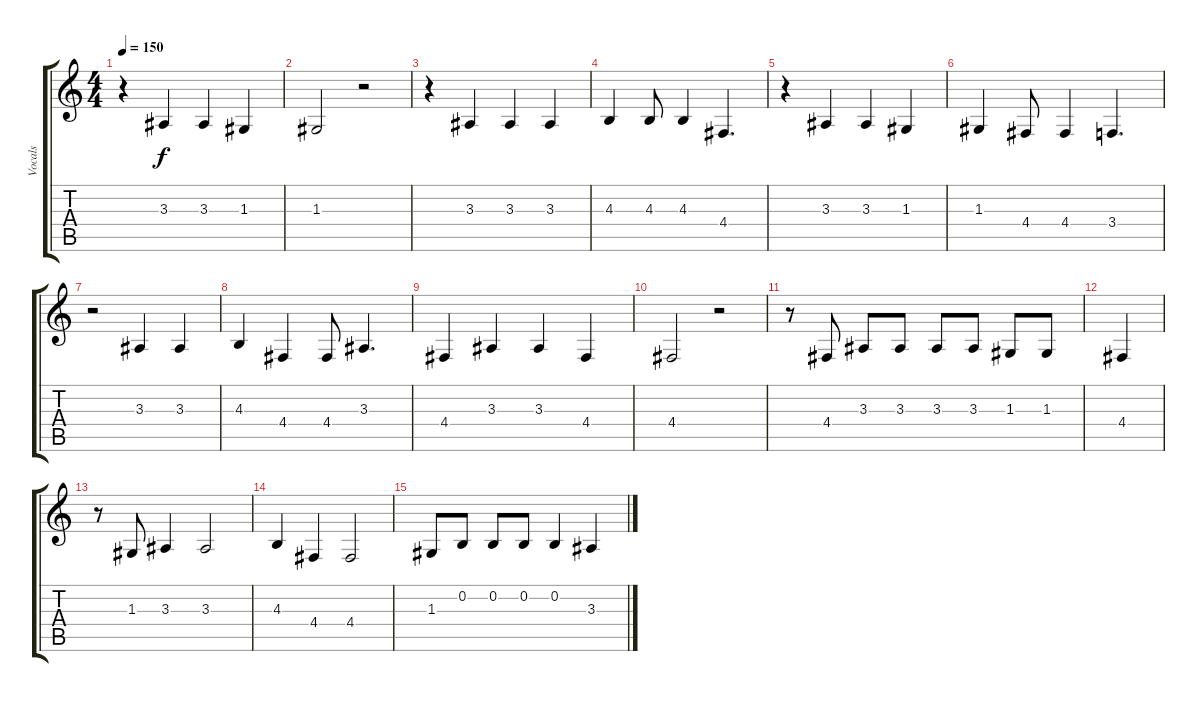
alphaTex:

\track ("Vocals" "Vocals") {instrument tenorsax}
\staff {score tabs}
\tuning (E4 B3 G3 D3 A2 E2) {hide}
\ts (4 4)
\tempo 150
\clef g2
\ks c
r.4{dy f instrument tenorsax} 3.3.4 3.3.4 1.3.4 |
1.3.2 r.2 |
r.4 3.3.4 3.3.4 3.3.4 |
4.3.4 4.3.8 4.3.4 4.4.4{d} |
r.4 3.3.4 3.3.4 1.3.4 |
1.3.4 4.4.8 4.4.4 3.4.4{d} |
r.2 3.3.4 3.3.4 |
4.3.4 4.4.4 4.4.8 3.3.4{d} |
4.4.4 3.3.4 3.3.4 4.4.4 |
4.4.2 r.2 |
r.8 4.4.8 3.3.8 3.3.8 3.3.8 3.3.8 1.3.8 1.3.8 |
4.4.4 |
r.8 1.3.8 3.3.4 3.3.2 |
4.3.4 4.4.4 4.4.2 |
1.3.8 0.2.8 0.2.8 0.2.8 0.2.4 3.3.4
